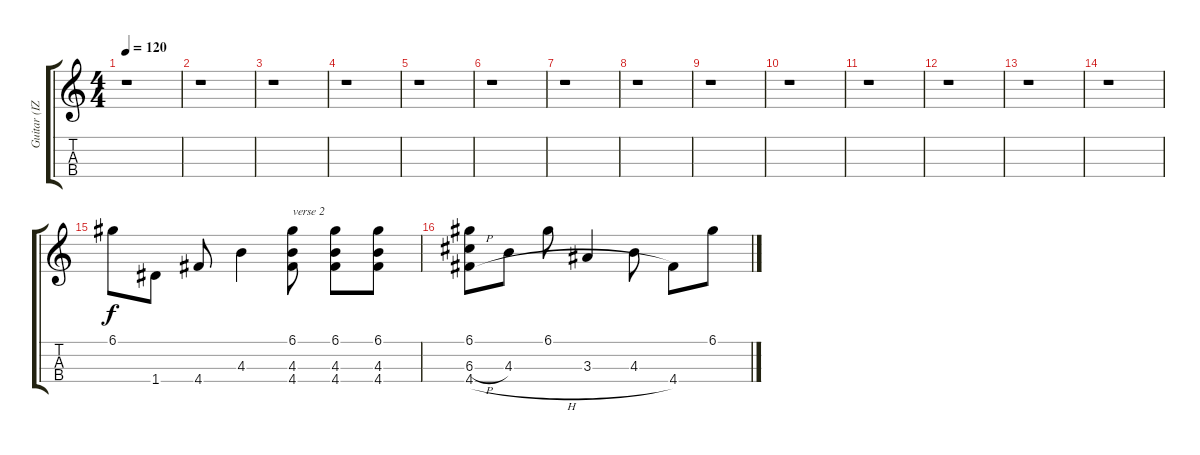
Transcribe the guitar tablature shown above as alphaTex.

\track ("Guitar (IZZY)" "Guitar (IZ") {instrument acousticguitarnylon}
\staff {score tabs}
\tuning (D4 B4 G3 D3) {hide}
\ts (4 4)
\tempo 120
\clef g2
\ks c
r.1{dy f} |
r.1 |
r.1 |
r.1 |
r.1 |
r.1 |
r.1 |
r.1 |
r.1 |
r.1 |
r.1 |
r.1 |
r.1 |
r.1 |
6.1.8 1.4.8 4.4.8 4.3.4 (6.1 4.3 4.4).8{txt "verse 2"} (6.1 4.3 4.4).8 (6.1 4.3 4.4).8 |
(6.1 6.3{h} 4.4{h}).8 4.3.8 6.1.8 3.3.4 4.3.8 4.4.8 6.1.8
